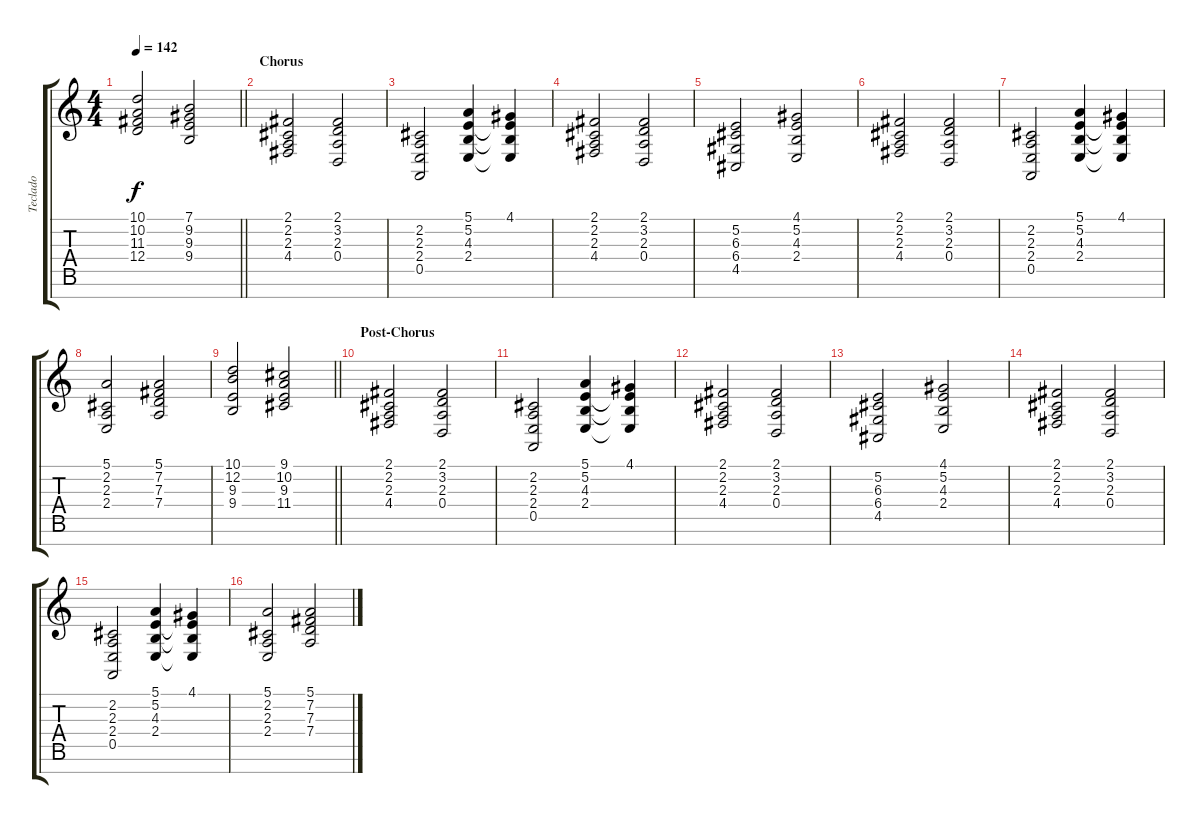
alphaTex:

\track ("Teclado" "Teclado") {instrument lead6voice}
\staff {score tabs}
\tuning (E4 B3 G3 D3 A2 E2 B1) {hide}
\ts (4 4)
\tempo 142
\clef g2
\barLineRight lightlight
\ks c
(10.1 10.2 11.3 12.4).2{dy f} (7.1 9.2 9.3 9.4).2 |
\section ("" "Chorus")
(2.1 2.2 2.3 4.4).2 (2.1 3.2 2.3 0.4).2 |
(2.2 2.3 2.4 0.5).2 (5.1 5.2 4.3 2.4).4 (4.1 5.2{t} 4.3{t} 2.4{t}).4 |
(2.1 2.2 2.3 4.4).2 (2.1 3.2 2.3 0.4).2 |
(5.2 6.3 6.4 4.5).2 (4.1 5.2 4.3 2.4).2 |
(2.1 2.2 2.3 4.4).2 (2.1 3.2 2.3 0.4).2 |
(2.2 2.3 2.4 0.5).2 (5.1 5.2 4.3 2.4).4 (4.1 5.2{t} 4.3{t} 2.4{t}).4 |
(5.1 2.2 2.3 2.4).2 (5.1 7.2 7.3 7.4).2 |
\barLineRight lightlight
(10.1 12.2 9.3 9.4).2 (9.1 10.2 9.3 11.4).2 |
\section ("" "Post-Chorus")
(2.1 2.2 2.3 4.4).2 (2.1 3.2 2.3 0.4).2 |
(2.2 2.3 2.4 0.5).2 (5.1 5.2 4.3 2.4).4 (4.1 5.2{t} 4.3{t} 2.4{t}).4 |
(2.1 2.2 2.3 4.4).2 (2.1 3.2 2.3 0.4).2 |
(5.2 6.3 6.4 4.5).2 (4.1 5.2 4.3 2.4).2 |
(2.1 2.2 2.3 4.4).2 (2.1 3.2 2.3 0.4).2 |
(2.2 2.3 2.4 0.5).2 (5.1 5.2 4.3 2.4).4 (4.1 5.2{t} 4.3{t} 2.4{t}).4 |
(5.1 2.2 2.3 2.4).2 (5.1 7.2 7.3 7.4).2
